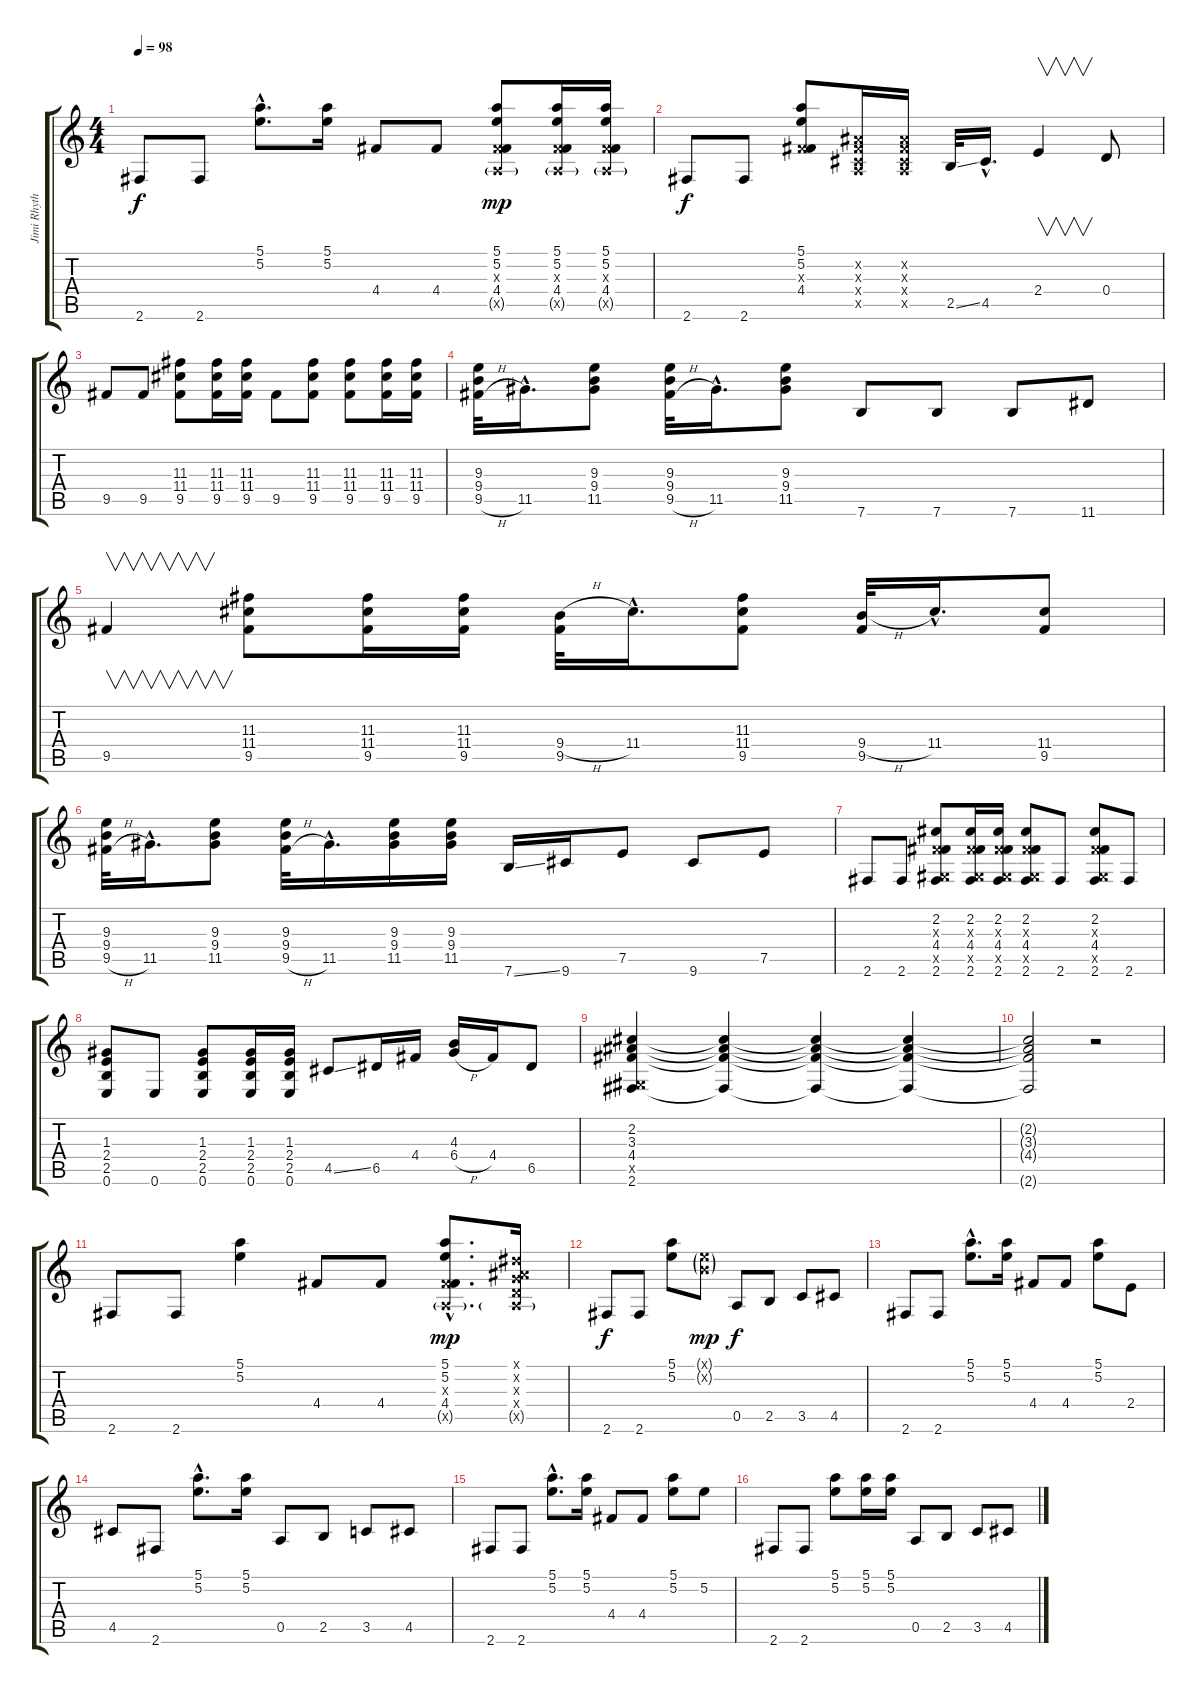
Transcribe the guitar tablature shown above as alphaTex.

\track ("Jimi Rhythm Guitar" "Jimi Rhyth") {instrument distortionguitar}
\staff {score tabs}
\tuning (E4 B3 G3 D3 A2 E2) {hide}
\ts (4 4)
\tempo 98
\clef g2
\ks c
2.6.8{dy f} 2.6.8 (5.1{hac} 5.2{hac}).8{d} (5.1 5.2).16 4.4.8 4.4.8 (5.1 5.2 -1.3{x} 4.4 0.5{g x}).8{dy mp} (5.1 5.2 -1.3{x} 4.4 0.5{g x}).16 (5.1 5.2 -1.3{x} 4.4 0.5{g x}).16 |
2.6.8{dy f} 2.6.8 (5.1 5.2 -1.3{x} 4.4).8 (-1.2{x} -1.3{x} -1.4{x} 0.5{x}).16 (-1.2{x} -1.3{x} -1.4{x} 0.5{x}).16 2.5{ss}.32 4.5{hac}.16{d} 2.4.4{v} 0.4.8 |
9.5.8 9.5.8 (11.3 11.4 9.5).8 (11.3 11.4 9.5).16 (11.3 11.4 9.5).16 9.5.8 (11.3 11.4 9.5).8 (11.3 11.4 9.5).8 (11.3 11.4 9.5).16 (11.3 11.4 9.5).16 |
(9.3 9.4 9.5{h}).32 11.5{hac}.16{d} (9.3 9.4 11.5).8 (9.3 9.4 9.5{h}).32 11.5{hac}.16{d} (9.3 9.4 11.5).8 7.6.8 7.6.8 7.6.8 11.6.8 |
9.5.4{v} (11.3 11.4 9.5).8 (11.3 11.4 9.5).16 (11.3 11.4 9.5).16 (9.4{h} 9.5).32 11.4{hac}.16{d} (11.3 11.4 9.5).8 (9.4{h} 9.5).32 11.4{hac}.16{d} (11.4 9.5).8 |
(9.3 9.4 9.5{h}).32 11.5{hac}.16{d} (9.3 9.4 11.5).8 (9.3 9.4 9.5{h}).32 11.5{hac}.16{d} (9.3 9.4 11.5).16 (9.3 9.4 11.5).16 7.6{ss}.16 9.6.16 7.5.8 9.6.8 7.5.8 |
2.6.8 2.6.8 (2.2 -1.3{x} 4.4 -1.5{x} 2.6).8 (2.2 -1.3{x} 4.4 -1.5{x} 2.6).16 (2.2 -1.3{x} 4.4 -1.5{x} 2.6).16 (2.2 -1.3{x} 4.4 -1.5{x} 2.6).8 2.6.8 (2.2 -1.3{x} 4.4 -1.5{x} 2.6).8 2.6.8 |
(1.3 2.4 2.5 0.6).8 0.6.8 (1.3 2.4 2.5 0.6).8 (1.3 2.4 2.5 0.6).16 (1.3 2.4 2.5 0.6).16 4.5{ss}.8 6.5.16 4.4.16 (4.3 6.4{h}).16 4.4.16 6.5.8 |
(2.2 3.3 4.4 -1.5{x} 2.6).4 (2.2{t} 3.3{t} 4.4{t} 2.6{t}).4 (2.2{t} 3.3{t} 4.4{t} 2.6{t}).4 (2.2{t} 3.3{t} 4.4{t} 2.6{t}).4 |
(2.2{t} 3.3{t} 4.4{t} 2.6{t}).2 r.2 |
2.6.8{volume 11} 2.6.8 (5.1 5.2).4 4.4.8 4.4.8 (5.1{hac} 5.2{hac} -1.3{hac x} 4.4{hac} 0.5{g hac x}).8{d dy mp} (-1.1{x} -1.2{x} 0.3{x} 0.4{x} 0.5{g x}).16 |
2.6.8{dy f} 2.6.8 (5.1 5.2).8 (0.1{g x} 0.2{g x}).8{dy mp} 0.5.8{dy f} 2.5.8 3.5.8 4.5.8 |
2.6.8 2.6.8 (5.1{hac} 5.2{hac}).8{d} (5.1 5.2).16 4.4.8 4.4.8 (5.1 5.2).8 2.4.8 |
4.5.8 2.6.8 (5.1{hac} 5.2{hac}).8{d} (5.1 5.2).16 0.5.8 2.5.8 3.5.8 4.5.8 |
2.6.8 2.6.8 (5.1{hac} 5.2{hac}).8{d} (5.1 5.2).16 4.4.8 4.4.8 (5.1 5.2).8 5.2.8 |
2.6.8 2.6.8 (5.1 5.2).8 (5.1 5.2).16 (5.1 5.2).16 0.5.8 2.5.8 3.5.8 4.5.8
